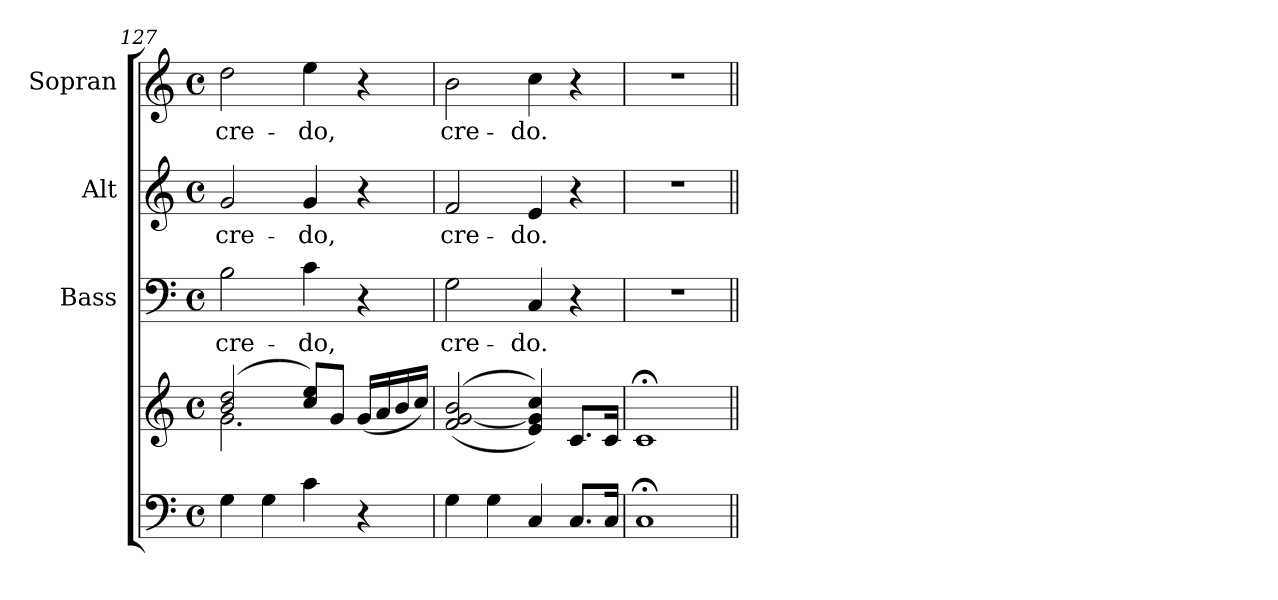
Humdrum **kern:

**kern	**kern	**kern	**text	**kern	**text	**kern	**text
*part4	*part4	*part3	*part3	*part2	*part2	*part1	*part1
*staff5	*staff4	*staff3	*staff3	*staff2	*staff2	*staff1	*staff1
*	*	*I"Bass	*	*I"Alt	*	*I"Sopran	*
*	*	*I'B.	*	*I'A.	*	*I'S.	*
*clefF4	*clefG2	*clefF4	*	*clefG2	*	*clefG2	*
*k[]	*k[]	*k[]	*	*k[]	*	*k[]	*
*C:	*C:	*C:	*	*C:	*	*C:	*
*M4/4	*M4/4	*M4/4	*	*M4/4	*	*M4/4	*
*met(c)	*met(c)	*met(c)	*	*met(c)	*	*met(c)	*
=127	=127	=127	=127	=127	=127	=127	=127
*	*^	*	*	*	*	*	*
!	!	!	!	!LO:LY:b	!	!LO:LY:b	!	!LO:LY:b
4G\	(2b/ 2dd/	2.g\	2B\	cre-	2g/	cre-	2dd\	cre-
4G\	.	.	.	.	.	.	.	.
!	!	!	!	!LO:LY:b	!	!LO:LY:b	!	!LO:LY:b
4c\	8cc/ 8ee/L)	.	4c\	-do,	4g/	-do,	4ee\	-do,
.	8g/J	.	.	.	.	.	.	.
4r	(<16g/LL	4ryy	4r	.	4r	.	4r	.
.	16a/	.	.	.	.	.	.	.
.	16b/	.	.	.	.	.	.	.
.	16cc/JJ)	.	.	.	.	.	.	.
*	*v	*v	*	*	*	*	*	*
=128	=128	=128	=128	=128	=128	=128	=128
!	!	!	!LO:LY:b	!	!LO:LY:b	!	!LO:LY:b
4G\	((<2f/ [2g/ 2b/	2G\	cre-	2f/	cre-	2b\	cre-
4G\	.	.	.	.	.	.	.
!	!	!	!LO:LY:b	!	!LO:LY:b	!	!LO:LY:b
4C/	4e/ 4g/] 4cc/))	4C/	-do.	4e/	-do.	4cc\	-do.
8.C/L	8.c/L	4r	.	4r	.	4r	.
16C/Jk	16c/Jk	.	.	.	.	.	.
=129	=129	=129	=129	=129	=129	=129	=129
1C;<	1c;<	1r	.	1r	.	1r	.
=||	=||	=||	=||	=||	=||	=||	=||
*-	*-	*-	*-	*-	*-	*-	*-
